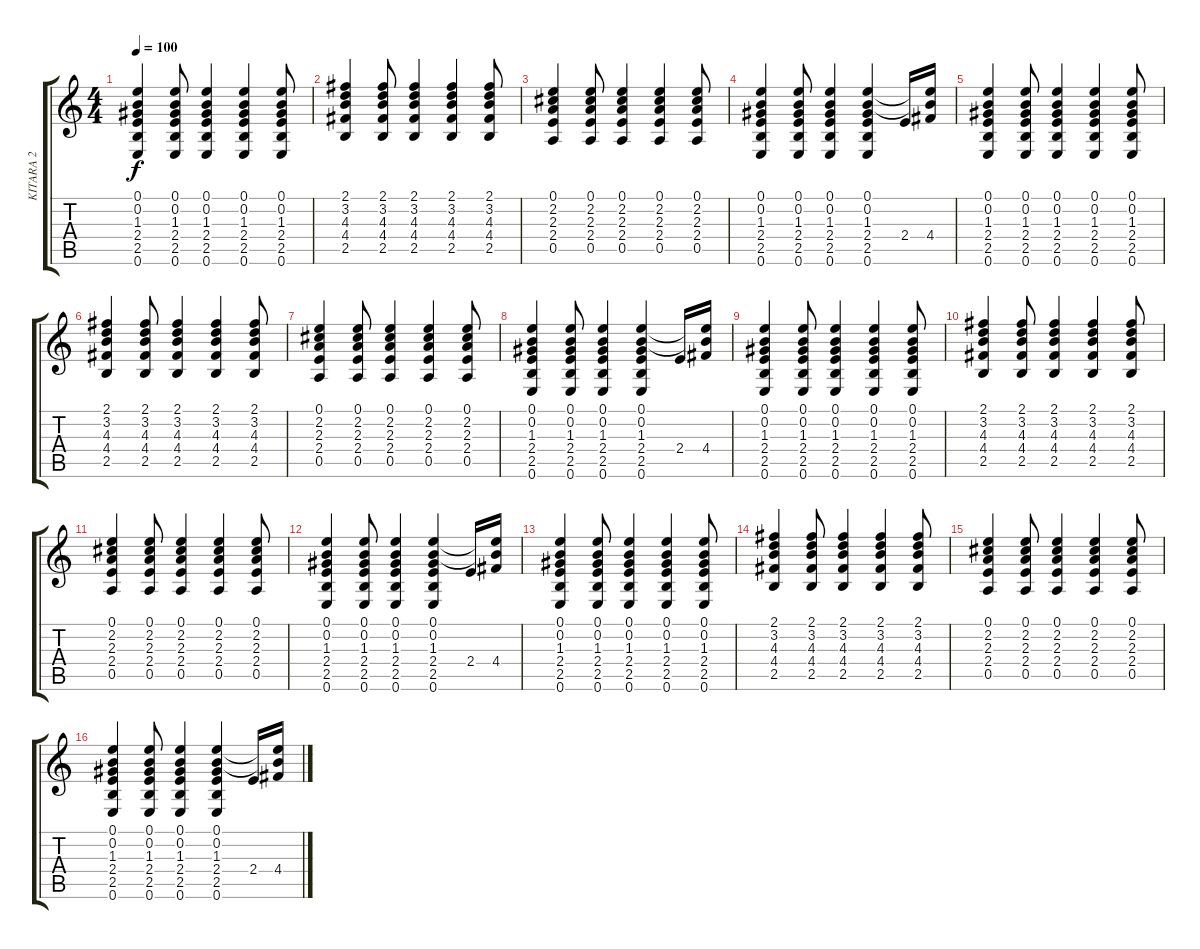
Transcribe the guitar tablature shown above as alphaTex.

\track ("KITARA 2" "KITARA 2") {instrument acousticguitarnylon}
\staff {score tabs}
\tuning (E4 B3 G3 D3 A2 E2) {hide}
\ts (4 4)
\tempo 100
\clef g2
\ks c
(0.1 0.2 1.3 2.4 2.5 0.6).4{dy f} (0.1 0.2 1.3 2.4 2.5 0.6).8 (0.1 0.2 1.3 2.4 2.5 0.6).4 (0.1 0.2 1.3 2.4 2.5 0.6).4 (0.1 0.2 1.3 2.4 2.5 0.6).8 |
(2.1 3.2 4.3 4.4 2.5).4 (2.1 3.2 4.3 4.4 2.5).8 (2.1 3.2 4.3 4.4 2.5).4 (2.1 3.2 4.3 4.4 2.5).4 (2.1 3.2 4.3 4.4 2.5).8 |
(0.1 2.2 2.3 2.4 0.5).4 (0.1 2.2 2.3 2.4 0.5).8 (0.1 2.2 2.3 2.4 0.5).4 (0.1 2.2 2.3 2.4 0.5).4 (0.1 2.2 2.3 2.4 0.5).8 |
(0.1 0.2 1.3 2.4 2.5 0.6).4 (0.1 0.2 1.3 2.4 2.5 0.6).8 (0.1 0.2 1.3 2.4 2.5 0.6).4 (0.1 0.2 1.3 2.4 2.5 0.6).4 2.4.16 (0.1{t} 0.2{t} 4.4).16 |
(0.1 0.2 1.3 2.4 2.5 0.6).4 (0.1 0.2 1.3 2.4 2.5 0.6).8 (0.1 0.2 1.3 2.4 2.5 0.6).4 (0.1 0.2 1.3 2.4 2.5 0.6).4 (0.1 0.2 1.3 2.4 2.5 0.6).8 |
(2.1 3.2 4.3 4.4 2.5).4 (2.1 3.2 4.3 4.4 2.5).8 (2.1 3.2 4.3 4.4 2.5).4 (2.1 3.2 4.3 4.4 2.5).4 (2.1 3.2 4.3 4.4 2.5).8 |
(0.1 2.2 2.3 2.4 0.5).4 (0.1 2.2 2.3 2.4 0.5).8 (0.1 2.2 2.3 2.4 0.5).4 (0.1 2.2 2.3 2.4 0.5).4 (0.1 2.2 2.3 2.4 0.5).8 |
(0.1 0.2 1.3 2.4 2.5 0.6).4 (0.1 0.2 1.3 2.4 2.5 0.6).8 (0.1 0.2 1.3 2.4 2.5 0.6).4 (0.1 0.2 1.3 2.4 2.5 0.6).4 2.4.16 (0.1{t} 0.2{t} 4.4).16 |
(0.1 0.2 1.3 2.4 2.5 0.6).4 (0.1 0.2 1.3 2.4 2.5 0.6).8 (0.1 0.2 1.3 2.4 2.5 0.6).4 (0.1 0.2 1.3 2.4 2.5 0.6).4 (0.1 0.2 1.3 2.4 2.5 0.6).8 |
(2.1 3.2 4.3 4.4 2.5).4 (2.1 3.2 4.3 4.4 2.5).8 (2.1 3.2 4.3 4.4 2.5).4 (2.1 3.2 4.3 4.4 2.5).4 (2.1 3.2 4.3 4.4 2.5).8 |
(0.1 2.2 2.3 2.4 0.5).4 (0.1 2.2 2.3 2.4 0.5).8 (0.1 2.2 2.3 2.4 0.5).4 (0.1 2.2 2.3 2.4 0.5).4 (0.1 2.2 2.3 2.4 0.5).8 |
(0.1 0.2 1.3 2.4 2.5 0.6).4 (0.1 0.2 1.3 2.4 2.5 0.6).8 (0.1 0.2 1.3 2.4 2.5 0.6).4 (0.1 0.2 1.3 2.4 2.5 0.6).4 2.4.16 (0.1{t} 0.2{t} 4.4).16 |
(0.1 0.2 1.3 2.4 2.5 0.6).4 (0.1 0.2 1.3 2.4 2.5 0.6).8 (0.1 0.2 1.3 2.4 2.5 0.6).4 (0.1 0.2 1.3 2.4 2.5 0.6).4 (0.1 0.2 1.3 2.4 2.5 0.6).8 |
(2.1 3.2 4.3 4.4 2.5).4 (2.1 3.2 4.3 4.4 2.5).8 (2.1 3.2 4.3 4.4 2.5).4 (2.1 3.2 4.3 4.4 2.5).4 (2.1 3.2 4.3 4.4 2.5).8 |
(0.1 2.2 2.3 2.4 0.5).4 (0.1 2.2 2.3 2.4 0.5).8 (0.1 2.2 2.3 2.4 0.5).4 (0.1 2.2 2.3 2.4 0.5).4 (0.1 2.2 2.3 2.4 0.5).8 |
(0.1 0.2 1.3 2.4 2.5 0.6).4 (0.1 0.2 1.3 2.4 2.5 0.6).8 (0.1 0.2 1.3 2.4 2.5 0.6).4 (0.1 0.2 1.3 2.4 2.5 0.6).4 2.4.16 (0.1{t} 0.2{t} 4.4).16
